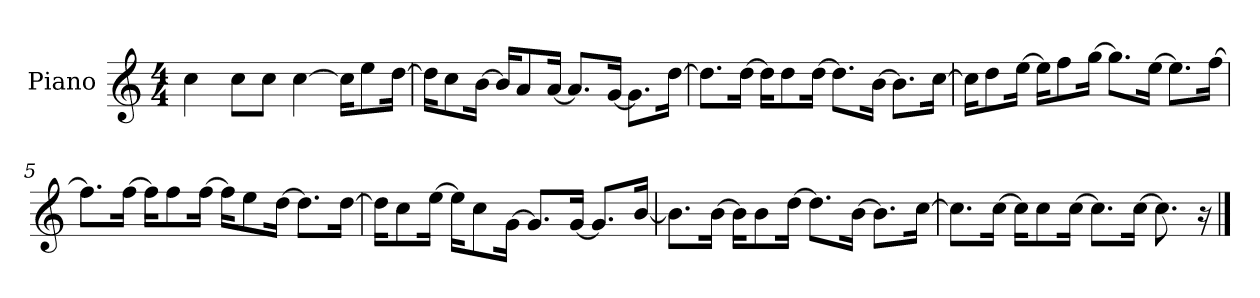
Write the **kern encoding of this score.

**kern
*part1
*staff1
*I"Piano
*I'P-no
*clefG2
*k[]
*M4/4
*MM90
=1
4cc\
8cc\L
8cc\J
[4cc\
16cc\KL]
8ee\
[16dd\Jk
=2
16dd\KL]
8cc\
[16b\Jk
16b/KL]
8a/
[16a/Jk
8.a/L]
[16g/Jk
8.g\L]
[16dd\Jk
=3
8.dd\L]
[16dd\Jk
16dd\KL]
8dd\
[16dd\Jk
8.dd\L]
[16b\Jk
8.b\L]
[16cc\Jk
=4
16cc\KL]
8dd\
[16ee\Jk
16ee\KL]
8ff\
[16gg\Jk
8.gg\L]
[16ee\Jk
8.ee\L]
[16ff\Jk
!!LO:LB:g=z
=5
8.ff\L]
[16ff\Jk
16ff\KL]
8ff\
[16ff\Jk
16ff\KL]
8ee\
[16dd\Jk
8.dd\L]
[16dd\Jk
=6
16dd\KL]
8cc\
[16ee\Jk
16ee\KL]
8cc\
[16g\Jk
8.g/L]
[16g/Jk
8.g/L]
[16b/Jk
=7
8.b\L]
[16b\Jk
16b\KL]
8b\
[16dd\Jk
8.dd\L]
[16b\Jk
8.b\L]
[16cc\Jk
=8
8.cc\L]
[16cc\Jk
16cc\KL]
8cc\
[16cc\Jk
8.cc\L]
[16cc\Jk
8.cc\]
16r
==
*-
